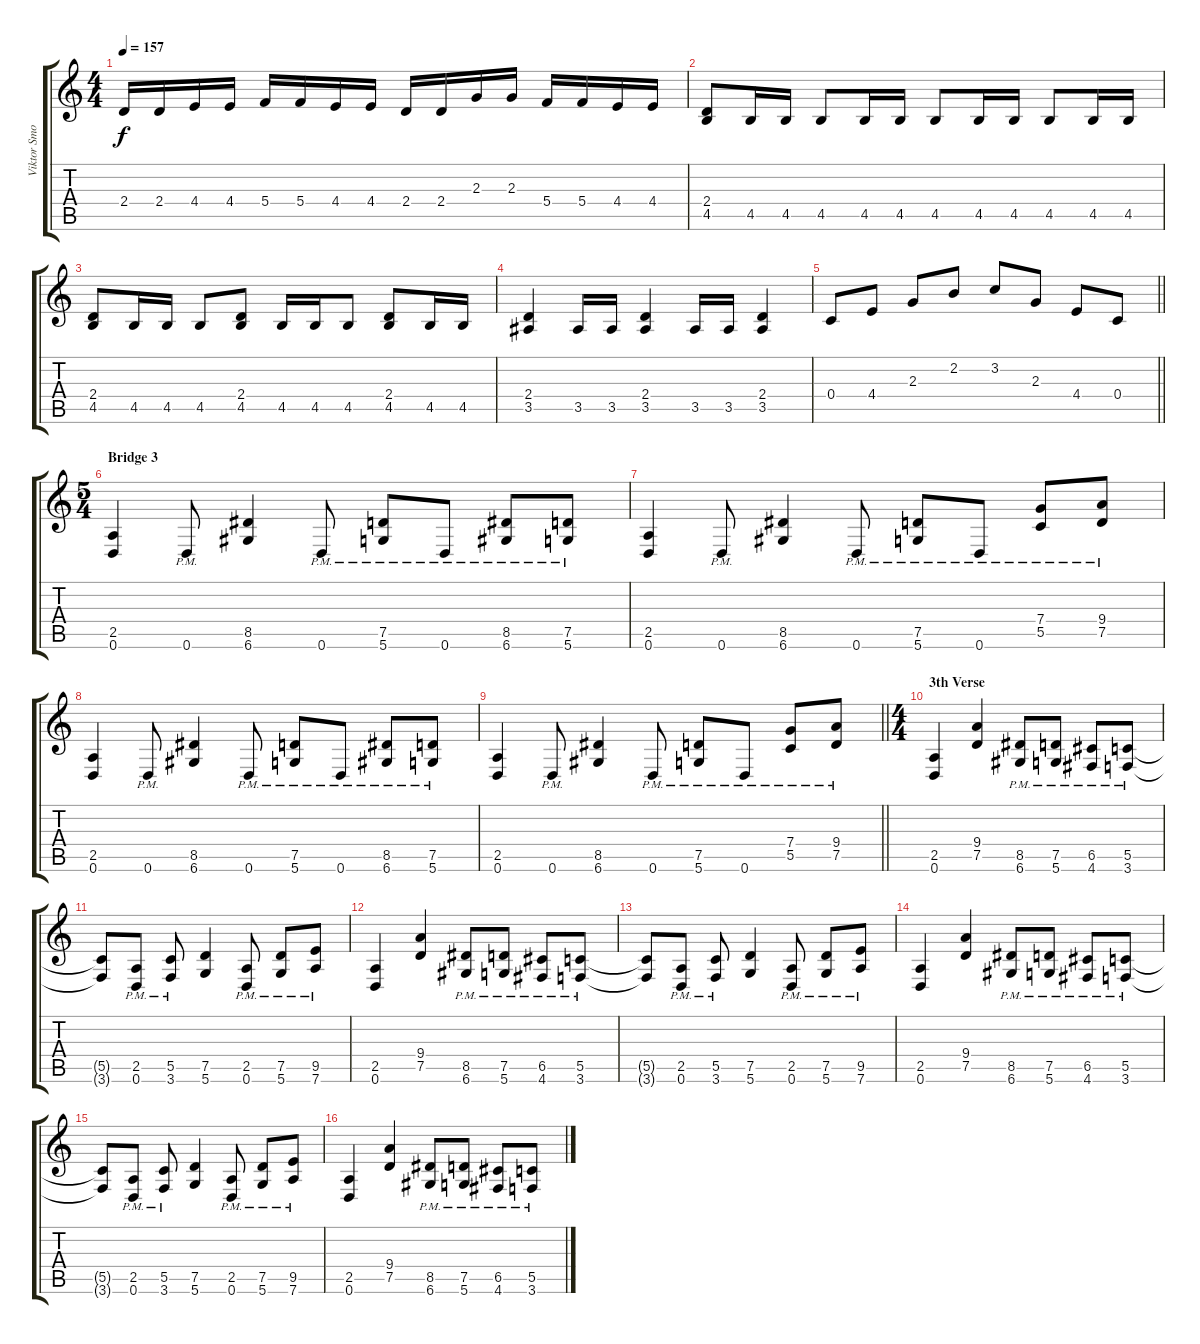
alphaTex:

\track ("Viktor Smolski" "Viktor Smo") {instrument distortionguitar}
\staff {score tabs}
\tuning (D4 A3 F3 C3 G2 D2) {hide}
\ts (4 4)
\tempo 157
\clef g2
\ks c
2.4.16{dy f} 2.4.16 4.4.16 4.4.16 5.4.16 5.4.16 4.4.16 4.4.16 2.4.16 2.4.16 2.3.16 2.3.16 5.4.16 5.4.16 4.4.16 4.4.16 |
(2.4 4.5).8 4.5.16 4.5.16 4.5.8 4.5.16 4.5.16 4.5.8 4.5.16 4.5.16 4.5.8 4.5.16 4.5.16 |
(2.4 4.5).8 4.5.16 4.5.16 4.5.8 (2.4 4.5).8 4.5.16 4.5.16 4.5.8 (2.4 4.5).8 4.5.16 4.5.16 |
(2.4 3.5).4 3.5.16 3.5.16 (2.4 3.5).4 3.5.16 3.5.16 (2.4 3.5).4 |
\barLineRight lightlight
0.4.8 4.4.8 2.3.8 2.2.8 3.2.8 2.3.8 4.4.8 0.4.8 |
\ts (5 4)
\section ("" "Bridge 3")
(2.5 0.6).4 0.6{pm}.8 (8.5 6.6).4 0.6{pm}.8 (7.5{pm} 5.6).8 0.6{pm}.8 (8.5{pm} 6.6).8 (7.5{pm} 5.6).8 |
(2.5 0.6).4 0.6{pm}.8 (8.5 6.6).4 0.6{pm}.8 (7.5{pm} 5.6).8 0.6{pm}.8 (7.4{pm} 5.5).8 (9.4{pm} 7.5).8 |
(2.5 0.6).4 0.6{pm}.8 (8.5 6.6).4 0.6{pm}.8 (7.5{pm} 5.6).8 0.6{pm}.8 (8.5{pm} 6.6).8 (7.5{pm} 5.6).8 |
\barLineRight lightlight
(2.5 0.6).4 0.6{pm}.8 (8.5 6.6).4 0.6{pm}.8 (7.5{pm} 5.6).8 0.6{pm}.8 (7.4{pm} 5.5).8 (9.4{pm} 7.5).8 |
\ts (4 4)
\section ("" "3th Verse")
(2.5 0.6).4 (9.4 7.5).4 (8.5{pm} 6.6).8 (7.5{pm} 5.6).8 (6.5{pm} 4.6).8 (5.5{pm} 3.6).8 |
(5.5{t} 3.6{t}).8 (2.5{pm} 0.6).8 (5.5{pm} 3.6).8 (7.5 5.6).4 (2.5{pm} 0.6).8 (7.5{pm} 5.6).8 (9.5{pm} 7.6).8 |
(2.5 0.6).4 (9.4 7.5).4 (8.5{pm} 6.6).8 (7.5{pm} 5.6).8 (6.5{pm} 4.6).8 (5.5{pm} 3.6).8 |
(5.5{t} 3.6{t}).8 (2.5{pm} 0.6).8 (5.5{pm} 3.6).8 (7.5 5.6).4 (2.5{pm} 0.6).8 (7.5{pm} 5.6).8 (9.5{pm} 7.6).8 |
(2.5 0.6).4 (9.4 7.5).4 (8.5{pm} 6.6).8 (7.5{pm} 5.6).8 (6.5{pm} 4.6).8 (5.5{pm} 3.6).8 |
(5.5{t} 3.6{t}).8 (2.5{pm} 0.6).8 (5.5{pm} 3.6).8 (7.5 5.6).4 (2.5{pm} 0.6).8 (7.5{pm} 5.6).8 (9.5{pm} 7.6).8 |
(2.5 0.6).4 (9.4 7.5).4 (8.5{pm} 6.6).8 (7.5{pm} 5.6).8 (6.5{pm} 4.6).8 (5.5{pm} 3.6).8
